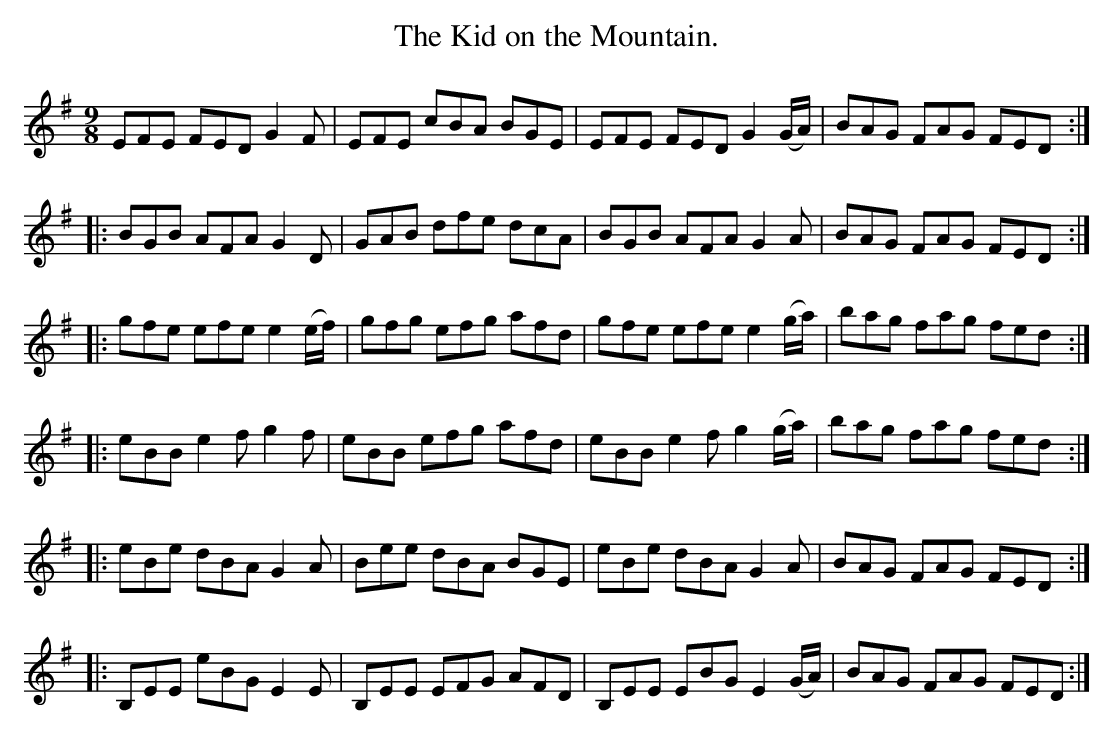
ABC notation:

X:1
T: Kid on the Mountain., The
M: 9/8
K: G
EFE FED G2 F | EFE cBA BGE | EFE FED G2 (G/A/) | BAG FAG FED :|
|: BGB AFA G2 D | GAB dfe dcA | BGB AFA G2 A | BAG FAG FED :|
|: gfe efe e2 (e/f/2) | gfg efg afd | gfe efe e2 (g/2a/2) | bag fag fed :|
|: eBB e2 f g2 f | eBB efg afd | eBB e2 f g2 (g/a/) | bag fag fed :|
|: eBe dBA G2 A | Bee  dBA BGE | eBe dBA G2 A | BAG FAG FED :|
|: B,EE eBG E2 E | B,EE EFG AFD | B,EE EBG E2 (G/A/) | BAG FAG FED :|
